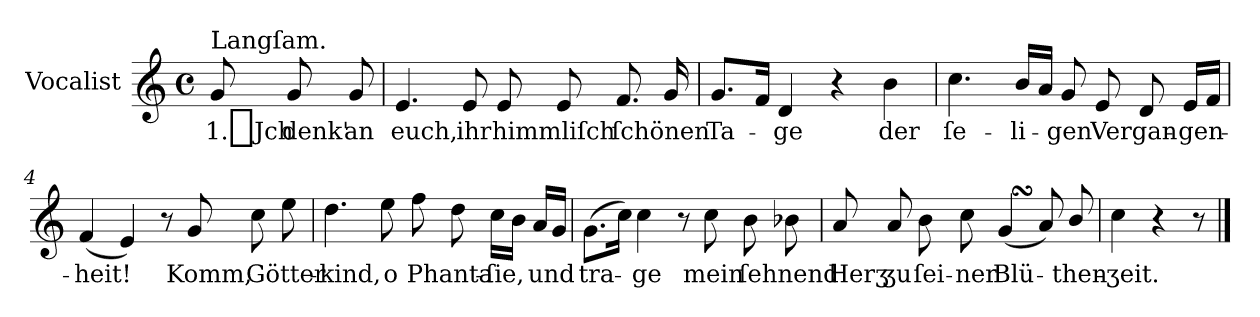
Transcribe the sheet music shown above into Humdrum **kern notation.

**kern	**text
*part1	*part1
*staff1	*staff1
*I"Vocalist	*
*clefG2	*
*k[]	*
*C:	*
*M4/4	*
*met(c)	*
=	=
!LO:TX:a:t=Langſam.	!
8g	1._Jch
8g	denk'
8g	an
=1	=1
4.e	euch,
8e	ihr
8e	himmliſch
8e	.
8.f	ſchönen
16g	.
=2	=2
8.gL	Ta-
16fJk	.
4d	-ge
4r	.
4b	der
=3	=3
4.cc	ſe-
16b/LL	-li-
16aJJ	.
8g	-gen
8e	Vergan-
8d	.
16eLL	-gen-
16fJJ	.
=4	=4
(4f	-heit!
4e)	.
8r	.
8g	Komm,
8cc	Götter-
8ee	.
=5	=5
4.dd	-kind,
8ee	o
8ff	Phanta-
8dd	.
16ccLL	-ſie,
16bJJ	.
16aLL	und
16gJJ	.
=6	=6
(8.g\L	tra-
16ccJk)	.
4cc	-ge
8r	.
8cc	mein
8b	ſehnend
8b-X	.
=7	=7
8a	Herʒ
8a	ʒu
8b	ſei-
8cc	-ner
(>4gSSS	Blü-
8a)	.
8b/	-then-
=8	=8
4cc	-ʒeit.
4r	.
8r	.
==	==
*-	*-
